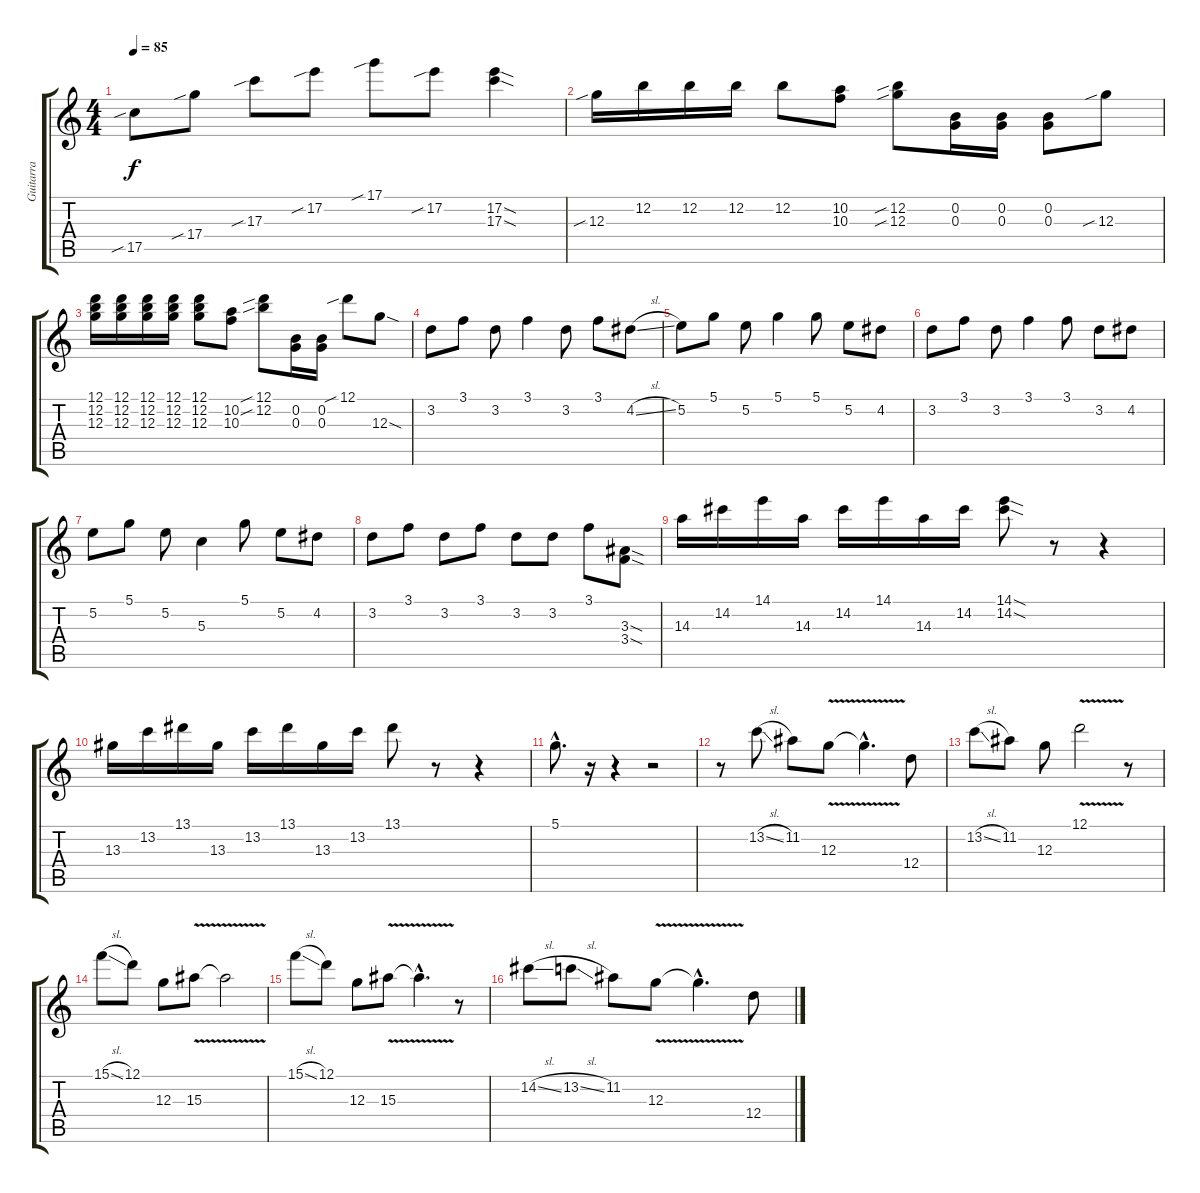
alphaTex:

\track ("Guitarra" "Guitarra") {instrument distortionguitar}
\staff {score tabs}
\tuning (D4 B3 G3 D3 G2 D2) {hide}
\ts (4 4)
\tempo 85
\clef g2
\ks c
17.5{sib}.8{dy f} 17.4{sib}.8 17.3{sib}.8 17.2{sib}.8 17.1{sib}.8 17.2{sib}.8 (17.2{sod} 17.3{sod}).4 |
12.3{sib}.16 12.2.16 12.2.16 12.2.16 12.2.8 (10.2 10.3).8 (12.2{sib} 12.3{sib}).8 (0.2 0.3).16 (0.2 0.3).16 (0.2 0.3).8 12.3{sib}.8 |
(12.1 12.2 12.3).16 (12.1 12.2 12.3).16 (12.1 12.2 12.3).16 (12.1 12.2 12.3).16 (12.1 12.2 12.3).8 (10.2 10.3).8 (12.1{sib} 12.2{sib}).8 (0.2 0.3).16 (0.2 0.3).16 12.1{sib}.8 12.3{sod}.8 |
3.2.8 3.1.8 3.2.8 3.1.4 3.2.8 3.1.8 4.2{sl}.8 |
5.2.8 5.1.8 5.2.8 5.1.4 5.1.8 5.2.8 4.2.8 |
3.2.8 3.1.8 3.2.8 3.1.4 3.1.8 3.2.8 4.2.8 |
5.2.8 5.1.8 5.2.8 5.3.4 5.1.8 5.2.8 4.2.8 |
3.2.8 3.1.8 3.2.8 3.1.8 3.2.8 3.2.8 3.1.8 (3.3{sod} 3.4{sod}).8 |
14.3.16 14.2.16 14.1.16 14.3.16 14.2.16 14.1.16 14.3.16 14.2.16 (14.1{sod} 14.2{sod}).8 r.8 r.4 |
13.3.16 13.2.16 13.1.16 13.3.16 13.2.16 13.1.16 13.3.16 13.2.16 13.1.8 r.8 r.4 |
5.1{hac}.8{d} r.16 r.4 r.2 |
r.8 13.2{sl}.8 11.2.8 12.3{v}.8 12.3{hac t}.4{d} 12.4.8 |
13.2{sl}.8 11.2.8 12.3.8 12.1{v}.2 r.8 |
15.1{sl}.8 12.1.8 12.3.8 15.3{v}.8 15.3{t}.2 |
15.1{sl}.8 12.1.8 12.3.8 15.3{v}.8 15.3{hac t}.4{d} r.8 |
14.2{sl}.8 13.2{sl}.8 11.2.8 12.3{v}.8 12.3{hac t}.4{d} 12.4.8
